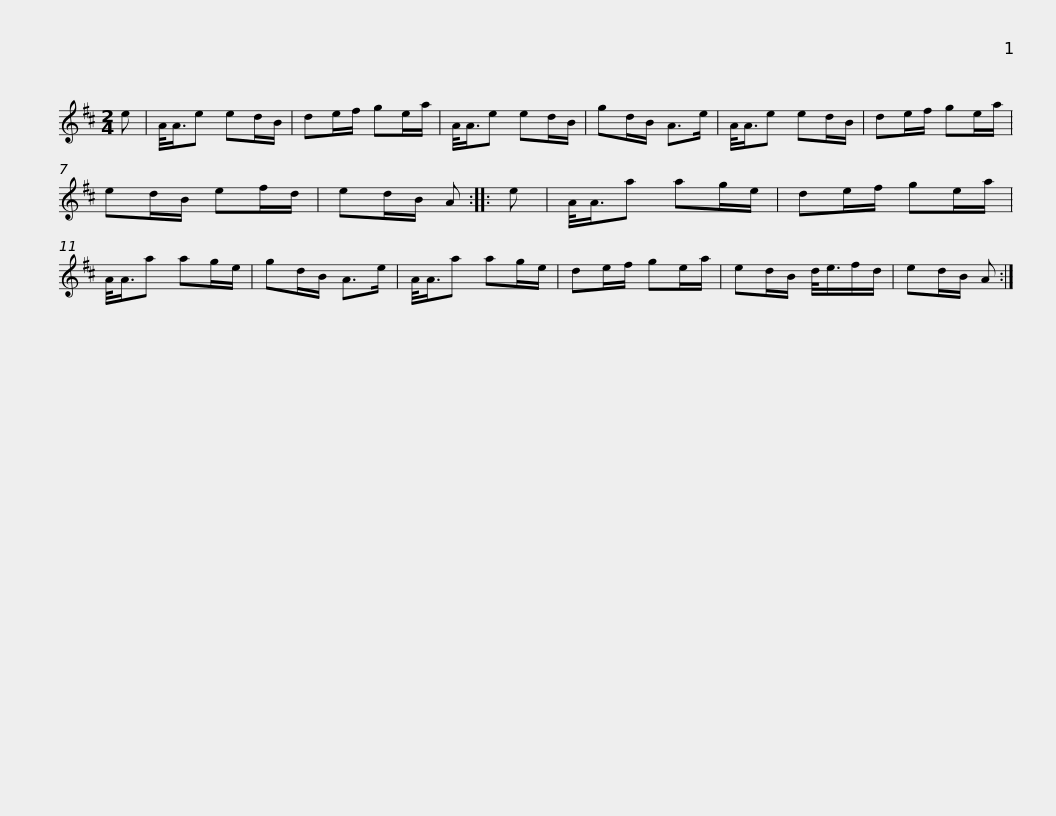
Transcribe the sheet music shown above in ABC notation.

X:1
L:1/8
M:2/4
I:linebreak $
K:D
V:1 treble
V:1
 e | A/<A/e ed/B/ | de/f/ ge/a/ | A/<A/e ed/B/ | gd/B/ A>e | %5
 A/<A/e ed/B/ | de/f/ ge/a/ | ed/B/ ef/d/ |$ ed/B/ A :: e | %10
 A/<A/a ag/e/ | de/f/ ge/a/ | A/<A/a ag/e/ | gd/B/ A>e | A/<A/a ag/e/ | %15
 de/f/ ge/a/ |$ ed/B/ d/<e/f/d/ | ed/B/ A :| %18
